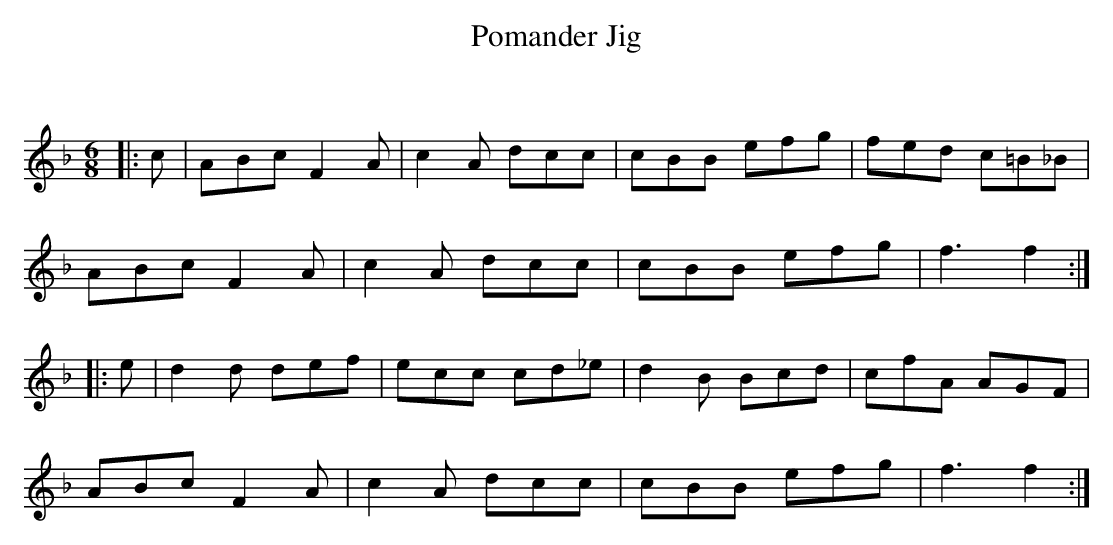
X:1
T: Pomander Jig
C:
Q:180
K:F
M:6/8
L:1/16
|:c2|A2B2c2 F4A2|c4A2 d2c2c2|c2B2B2 e2f2g2|f2e2d2 c2=B2_B2|
A2B2c2 F4A2|c4A2 d2c2c2|c2B2B2 e2f2g2|f6f4:|
|:e2|d4d2 d2e2f2|e2c2c2 c2d2_e2|d4B2 B2c2d2|c2f2A2 A2G2F2|
A2B2c2 F4A2|c4A2 d2c2c2|c2B2B2 e2f2g2|f6f4:|
